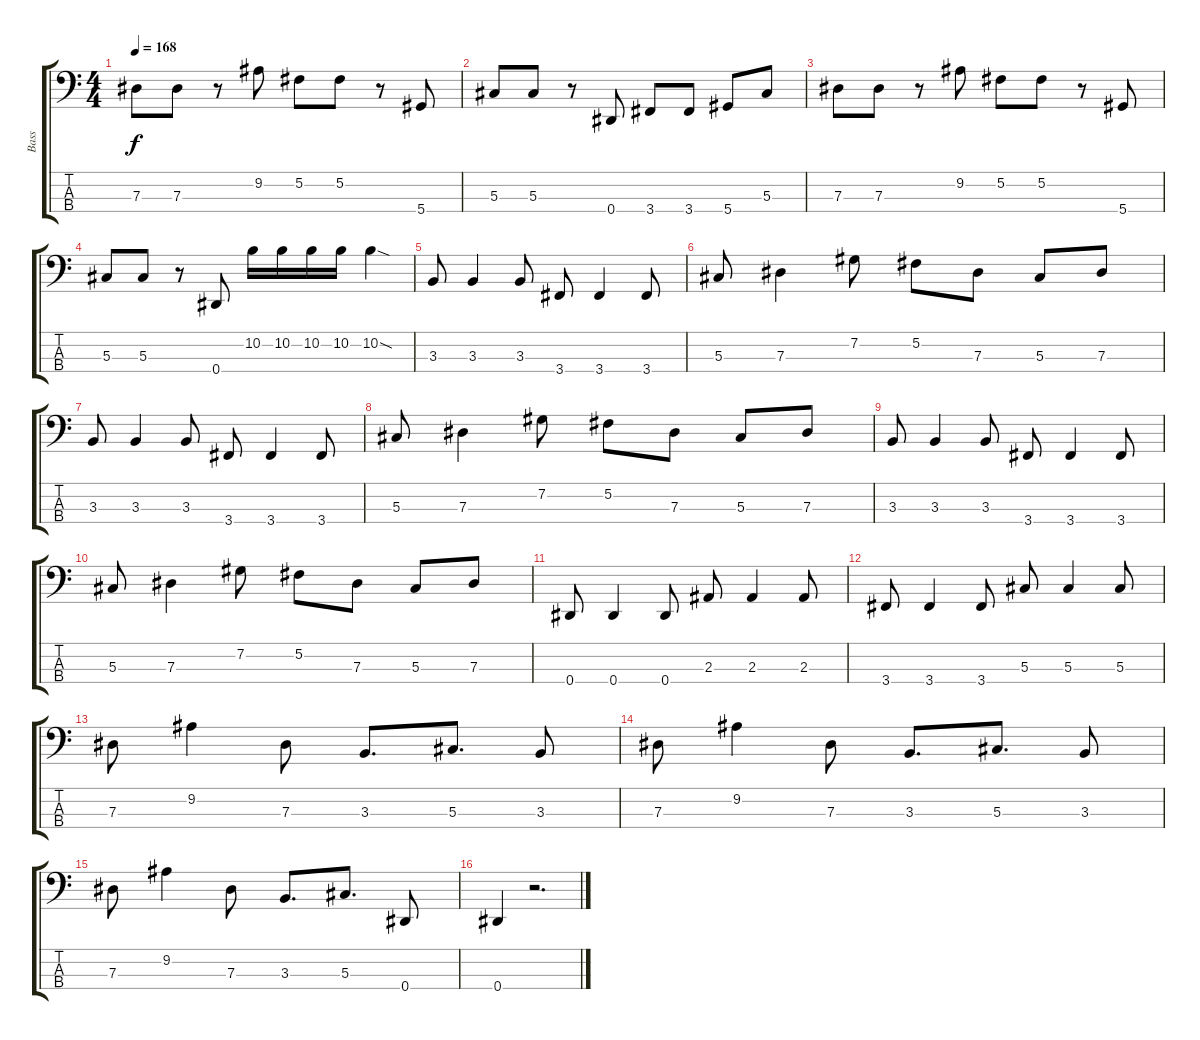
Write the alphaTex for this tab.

\track ("Bass" "Bass") {instrument electricbasspick}
\staff {score tabs}
\tuning (Gb2 Db2 Ab1 Eb1) {hide}
\ts (4 4)
\tempo 168
\clef f4
\ks c
7.3.8{dy f} 7.3.8 r.8 9.2.8 5.2.8 5.2.8 r.8 5.4.8 |
5.3.8 5.3.8 r.8 0.4.8 3.4.8 3.4.8 5.4.8 5.3.8 |
7.3.8 7.3.8 r.8 9.2.8 5.2.8 5.2.8 r.8 5.4.8 |
5.3.8 5.3.8 r.8 0.4.8 10.2.16 10.2.16 10.2.16 10.2.16 10.2{sod}.4 |
3.3.8 3.3.4 3.3.8 3.4.8 3.4.4 3.4.8 |
5.3.8 7.3.4 7.2.8 5.2.8 7.3.8 5.3.8 7.3.8 |
3.3.8 3.3.4 3.3.8 3.4.8 3.4.4 3.4.8 |
5.3.8 7.3.4 7.2.8 5.2.8 7.3.8 5.3.8 7.3.8 |
3.3.8 3.3.4 3.3.8 3.4.8 3.4.4 3.4.8 |
5.3.8 7.3.4 7.2.8 5.2.8 7.3.8 5.3.8 7.3.8 |
0.4.8 0.4.4 0.4.8 2.3.8 2.3.4 2.3.8 |
3.4.8 3.4.4 3.4.8 5.3.8 5.3.4 5.3.8 |
7.3.8 9.2.4 7.3.8 3.3.8{d} 5.3.8{d} 3.3.8 |
7.3.8 9.2.4 7.3.8 3.3.8{d} 5.3.8{d} 3.3.8 |
7.3.8 9.2.4 7.3.8 3.3.8{d} 5.3.8{d} 0.4.8 |
0.4.4 r.2{d}
